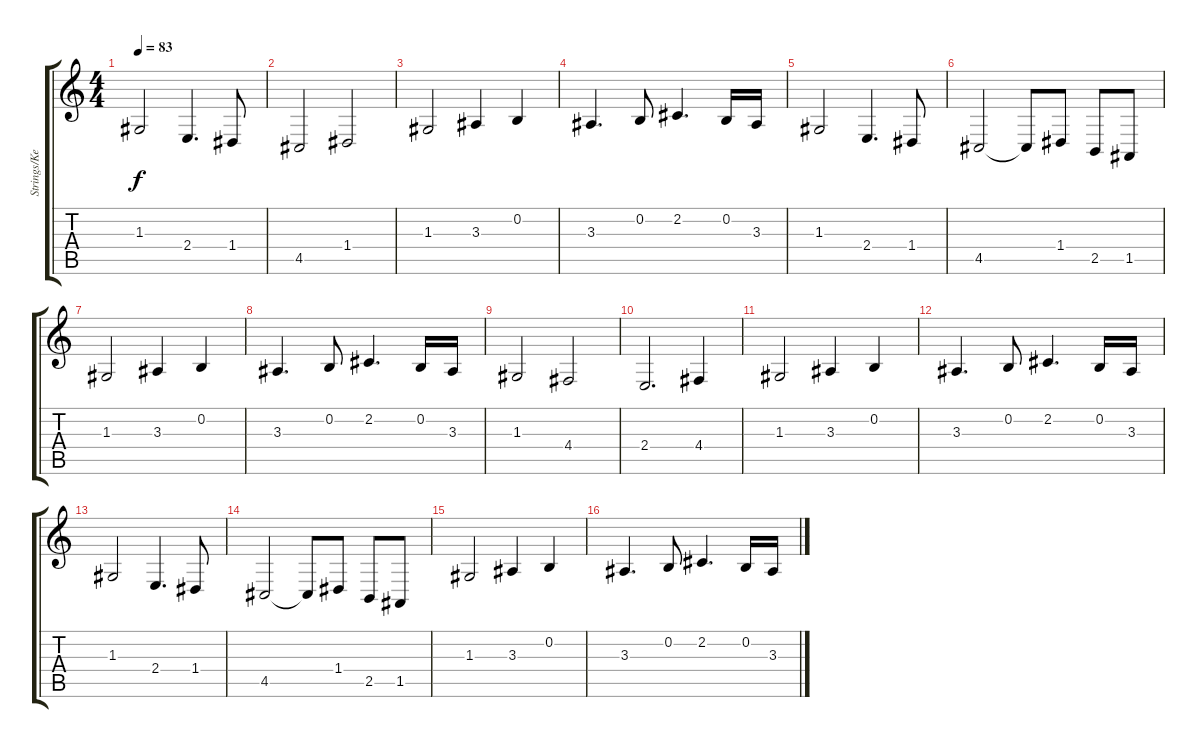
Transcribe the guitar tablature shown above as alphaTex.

\track ("Strings/Keyboard" "Strings/Ke") {instrument stringensemble2}
\staff {score tabs}
\tuning (E4 B3 G3 D3 A2 E2) {hide}
\ts (4 4)
\tempo 83
\clef g2
\ks c
1.3.2{dy f} 2.4.4{d} 1.4.8 |
4.5.2 1.4.2 |
1.3.2 3.3.4 0.2.4 |
3.3.4{d} 0.2.8 2.2.4{d} 0.2.16 3.3.16 |
1.3.2 2.4.4{d} 1.4.8 |
4.5.2 4.5{t}.8 1.4.8 2.5.8 1.5.8 |
1.3.2 3.3.4 0.2.4 |
3.3.4{d} 0.2.8 2.2.4{d} 0.2.16 3.3.16 |
1.3.2 4.4.2 |
2.4.2{d} 4.4.4 |
1.3.2 3.3.4 0.2.4 |
3.3.4{d} 0.2.8 2.2.4{d} 0.2.16 3.3.16 |
1.3.2 2.4.4{d} 1.4.8 |
4.5.2 4.5{t}.8 1.4.8 2.5.8 1.5.8 |
1.3.2 3.3.4 0.2.4 |
3.3.4{d} 0.2.8 2.2.4{d} 0.2.16 3.3.16
